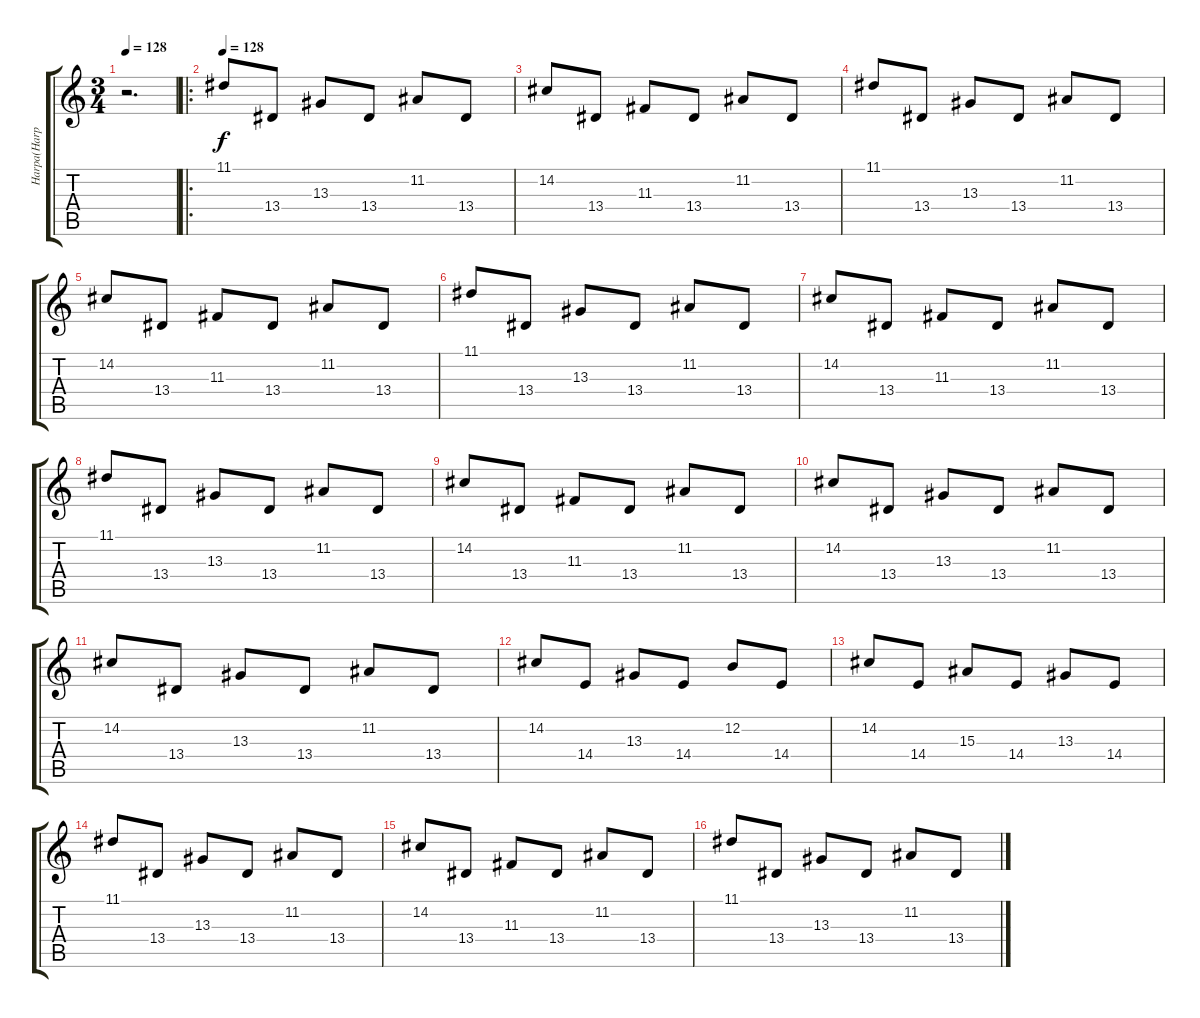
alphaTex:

\track ("Harpa(Harp)" "Harpa(Harp") {instrument orchestralharp}
\staff {score tabs}
\tuning (E4 B3 G3 D3 A2 E2) {hide}
\ts (3 4)
\tempo 128
\tempo 110
\tempo 128
\clef g2
\ks c
r.2{d dy f instrument orchestralharp} |
\ro
\tempo 128
11.1.8 13.4.8 13.3.8 13.4.8 11.2.8 13.4.8 |
14.2.8 13.4.8 11.3.8 13.4.8 11.2.8 13.4.8 |
11.1.8 13.4.8 13.3.8 13.4.8 11.2.8 13.4.8 |
14.2.8 13.4.8 11.3.8 13.4.8 11.2.8 13.4.8 |
11.1.8 13.4.8 13.3.8 13.4.8 11.2.8 13.4.8 |
14.2.8 13.4.8 11.3.8 13.4.8 11.2.8 13.4.8 |
11.1.8 13.4.8 13.3.8 13.4.8 11.2.8 13.4.8 |
14.2.8 13.4.8 11.3.8 13.4.8 11.2.8 13.4.8 |
14.2.8 13.4.8 13.3.8 13.4.8 11.2.8 13.4.8 |
14.2.8 13.4.8 13.3.8 13.4.8 11.2.8 13.4.8 |
14.2.8 14.4.8 13.3.8 14.4.8 12.2.8 14.4.8 |
14.2.8 14.4.8 15.3.8 14.4.8 13.3.8 14.4.8 |
11.1.8 13.4.8 13.3.8 13.4.8 11.2.8 13.4.8 |
14.2.8 13.4.8 11.3.8 13.4.8 11.2.8 13.4.8 |
11.1.8 13.4.8 13.3.8 13.4.8 11.2.8 13.4.8
